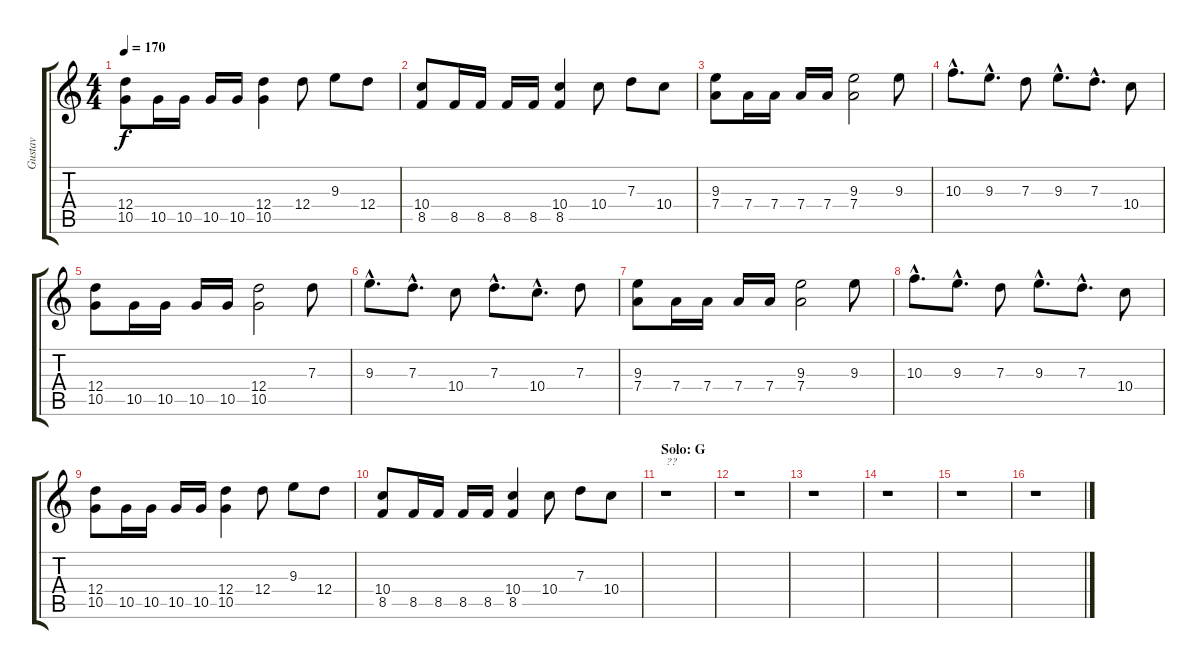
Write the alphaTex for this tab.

\track ("Gustav" "Gustav") {instrument overdrivenguitar}
\staff {score tabs}
\tuning (E4 B3 G3 D3 A2 E2) {hide}
\ts (4 4)
\tempo 170
\clef g2
\ks c
(12.4 10.5).8{dy f} 10.5.16 10.5.16 10.5.16 10.5.16 (12.4 10.5).4 12.4.8 9.3.8 12.4.8 |
(10.4 8.5).8 8.5.16 8.5.16 8.5.16 8.5.16 (10.4 8.5).4 10.4.8 7.3.8 10.4.8 |
(9.3 7.4).8 7.4.16 7.4.16 7.4.16 7.4.16 (9.3 7.4).2 9.3.8 |
10.3{hac}.8{d} 9.3{hac}.8{d} 7.3.8 9.3{hac}.8{d} 7.3{hac}.8{d} 10.4.8 |
(12.4 10.5).8 10.5.16 10.5.16 10.5.16 10.5.16 (12.4 10.5).2 7.3.8 |
9.3{hac}.8{d} 7.3{hac}.8{d} 10.4.8 7.3{hac}.8{d} 10.4{hac}.8{d} 7.3.8 |
(9.3 7.4).8 7.4.16 7.4.16 7.4.16 7.4.16 (9.3 7.4).2 9.3.8 |
10.3{hac}.8{d} 9.3{hac}.8{d} 7.3.8 9.3{hac}.8{d} 7.3{hac}.8{d} 10.4.8 |
(12.4 10.5).8 10.5.16 10.5.16 10.5.16 10.5.16 (12.4 10.5).4 12.4.8 9.3.8 12.4.8 |
(10.4 8.5).8 8.5.16 8.5.16 8.5.16 8.5.16 (10.4 8.5).4 10.4.8 7.3.8 10.4.8 |
\section ("" "Solo: G")
r.1{txt "??"} |
r.1 |
r.1 |
r.1 |
r.1 |
r.1
